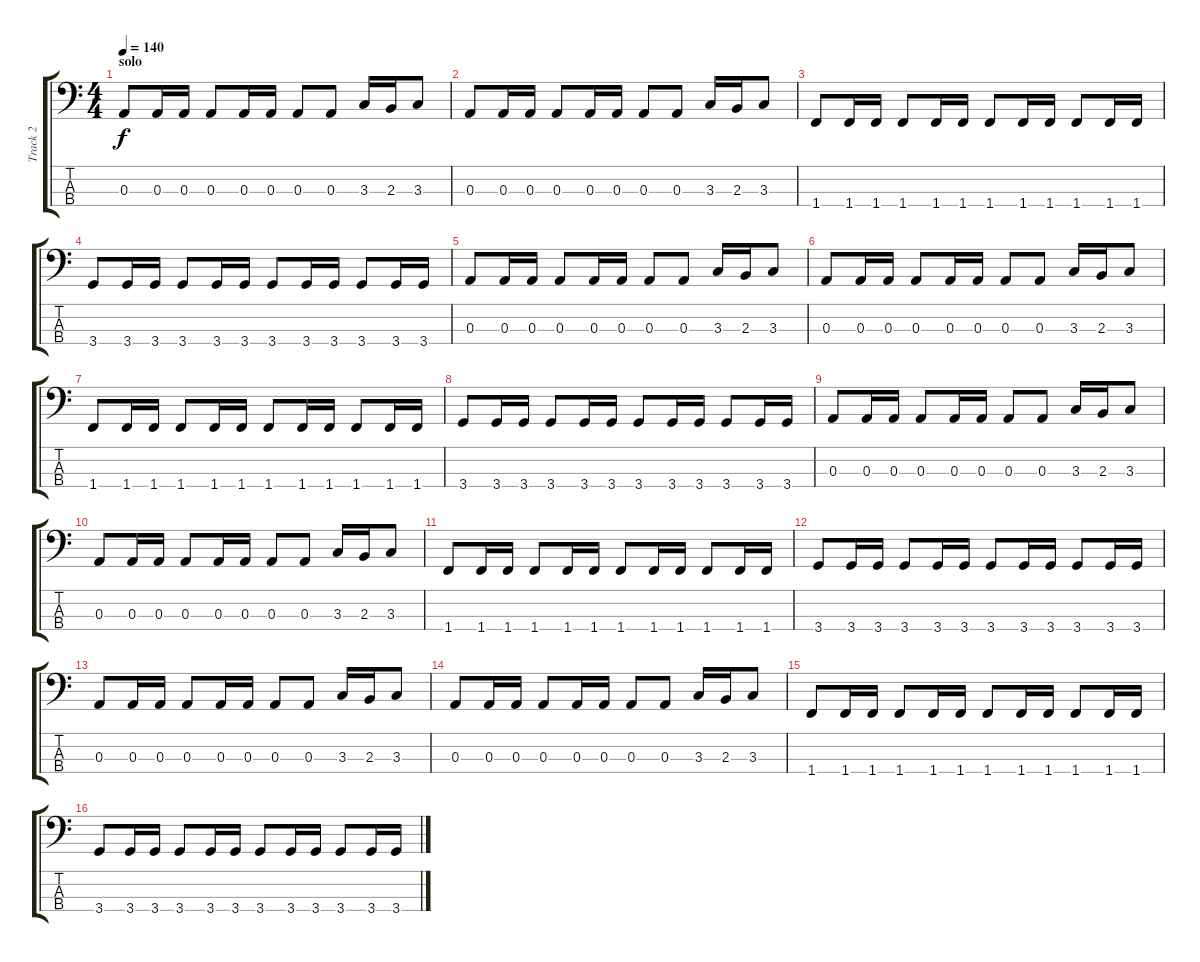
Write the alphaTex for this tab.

\track ("Track 2" "Track 2") {instrument electricbassfinger}
\staff {score tabs}
\tuning (G2 D2 A1 E1) {hide}
\ts (4 4)
\section ("" "solo")
\tempo 140
\clef f4
\ks c
0.3.8{dy f} 0.3.16 0.3.16 0.3.8 0.3.16 0.3.16 0.3.8 0.3.8 3.3.16 2.3.16 3.3.8 |
0.3.8 0.3.16 0.3.16 0.3.8 0.3.16 0.3.16 0.3.8 0.3.8 3.3.16 2.3.16 3.3.8 |
1.4.8 1.4.16 1.4.16 1.4.8 1.4.16 1.4.16 1.4.8 1.4.16 1.4.16 1.4.8 1.4.16 1.4.16 |
3.4.8 3.4.16 3.4.16 3.4.8 3.4.16 3.4.16 3.4.8 3.4.16 3.4.16 3.4.8 3.4.16 3.4.16 |
0.3.8 0.3.16 0.3.16 0.3.8 0.3.16 0.3.16 0.3.8 0.3.8 3.3.16 2.3.16 3.3.8 |
0.3.8 0.3.16 0.3.16 0.3.8 0.3.16 0.3.16 0.3.8 0.3.8 3.3.16 2.3.16 3.3.8 |
1.4.8 1.4.16 1.4.16 1.4.8 1.4.16 1.4.16 1.4.8 1.4.16 1.4.16 1.4.8 1.4.16 1.4.16 |
3.4.8 3.4.16 3.4.16 3.4.8 3.4.16 3.4.16 3.4.8 3.4.16 3.4.16 3.4.8 3.4.16 3.4.16 |
0.3.8 0.3.16 0.3.16 0.3.8 0.3.16 0.3.16 0.3.8 0.3.8 3.3.16 2.3.16 3.3.8 |
0.3.8 0.3.16 0.3.16 0.3.8 0.3.16 0.3.16 0.3.8 0.3.8 3.3.16 2.3.16 3.3.8 |
1.4.8 1.4.16 1.4.16 1.4.8 1.4.16 1.4.16 1.4.8 1.4.16 1.4.16 1.4.8 1.4.16 1.4.16 |
3.4.8 3.4.16 3.4.16 3.4.8 3.4.16 3.4.16 3.4.8 3.4.16 3.4.16 3.4.8 3.4.16 3.4.16 |
0.3.8 0.3.16 0.3.16 0.3.8 0.3.16 0.3.16 0.3.8 0.3.8 3.3.16 2.3.16 3.3.8 |
0.3.8 0.3.16 0.3.16 0.3.8 0.3.16 0.3.16 0.3.8 0.3.8 3.3.16 2.3.16 3.3.8 |
1.4.8 1.4.16 1.4.16 1.4.8 1.4.16 1.4.16 1.4.8 1.4.16 1.4.16 1.4.8 1.4.16 1.4.16 |
3.4.8 3.4.16 3.4.16 3.4.8 3.4.16 3.4.16 3.4.8 3.4.16 3.4.16 3.4.8 3.4.16 3.4.16
